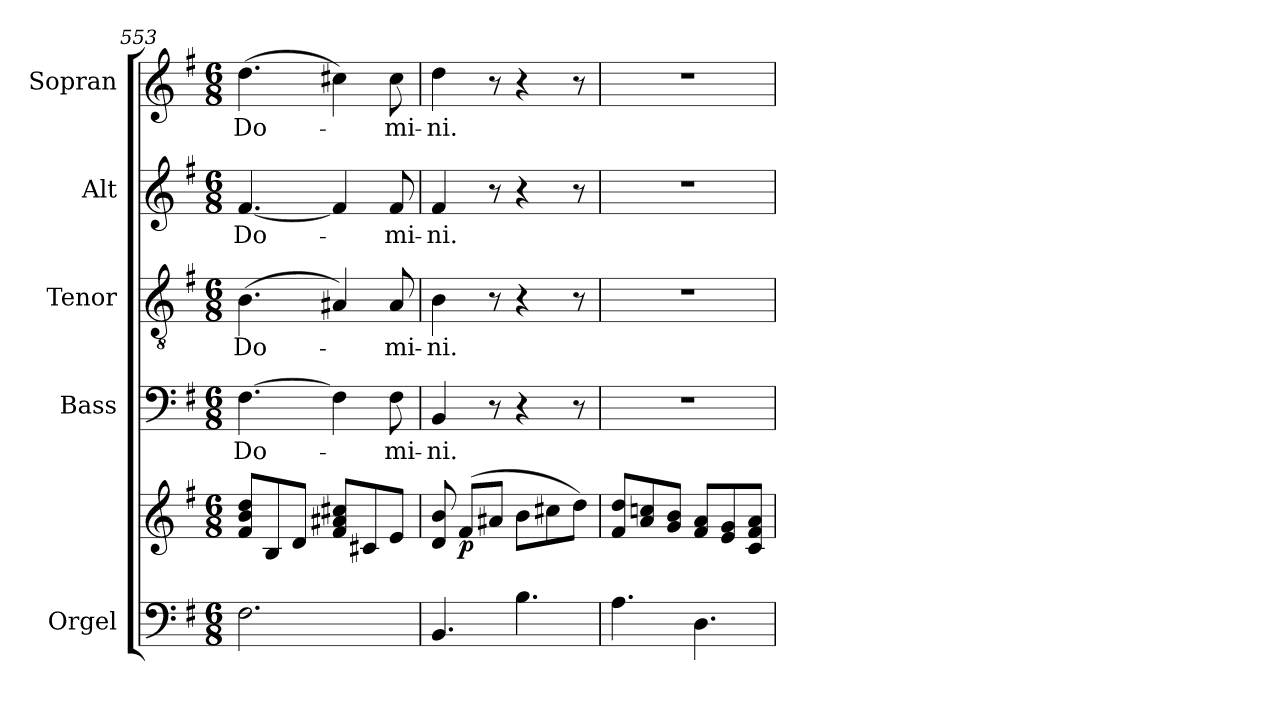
**kern	**kern	**dynam	**kern	**text	**kern	**text	**kern	**text	**kern	**text
*part5	*part5	*part5	*part4	*part4	*part3	*part3	*part2	*part2	*part1	*part1
*staff6	*staff5	*staff5/6	*staff4	*staff4	*staff3	*staff3	*staff2	*staff2	*staff1	*staff1
*I"Orgel	*	*	*I"Bass	*	*I"Tenor	*	*I"Alt	*	*I"Sopran	*
*I'Org.	*	*	*I'B.	*	*I'T.	*	*I'A.	*	*I'S.	*
!!LO:PB:g=z
*clefF4	*clefG2	*	*clefF4	*	*clefGv2	*	*clefG2	*	*clefG2	*
*k[f#]	*k[f#]	*	*k[f#]	*	*k[f#]	*	*k[f#]	*	*k[f#]	*
*G:	*G:	*	*G:	*	*G:	*	*G:	*	*G:	*
*M6/8	*M6/8	*	*M6/8	*	*M6/8	*	*M6/8	*	*M6/8	*
=553	=553	=553	=553	=553	=553	=553	=553	=553	=553	=553
!	!	!	!	!LO:LY:b	!	!LO:LY:b	!	!LO:LY:b	!	!LO:LY:b
2.F#\	8f#/ 8b/ 8dd/L	.	[4.F#\	Do-	(>4.B\	Do-	[4.f#/	Do-	(>4.dd\	Do-
.	8B/	.	.	.	.	.	.	.	.	.
.	8d/J	.	.	.	.	.	.	.	.	.
.	8f#/ 8a#X/ 8cc#X/L	.	4F#\]	.	4A#X/)	.	4f#/]	.	4cc#X\)	.
.	8c#X/	.	.	.	.	.	.	.	.	.
!	!	!	!	!LO:LY:b	!	!LO:LY:b	!	!LO:LY:b	!	!LO:LY:b
.	8e/J	.	8F#\	-mi-	8A#/	-mi-	8f#/	-mi-	8cc#\	-mi-
=554	=554	=554	=554	=554	=554	=554	=554	=554	=554	=554
!	!	!	!	!LO:LY:b	!	!LO:LY:b	!	!LO:LY:b	!	!LO:LY:b
4.BB/	8d/ 8b/	.	4BB/	-ni.	4B\	-ni.	4f#/	-ni.	4dd\	-ni.
!	!	!LO:DY:b	!	!	!	!	!	!	!	!
.	(>8f#/L	p	.	.	.	.	.	.	.	.
.	8a#X/J	.	8r	.	8r	.	8r	.	8r	.
4.B\	8b\L	.	4r	.	4r	.	4r	.	4r	.
.	8cc#X\	.	.	.	.	.	.	.	.	.
.	8dd\J)	.	8r	.	8r	.	8r	.	8r	.
=555	=555	=555	=555	=555	=555	=555	=555	=555	=555	=555
4.A\	8f#/ 8dd/L	.	2.r	.	2.r	.	2.r	.	2.r	.
.	8a/ 8ccn/	.	.	.	.	.	.	.	.	.
.	8g/ 8b/J	.	.	.	.	.	.	.	.	.
4.D\	8f#/ 8a/L	.	.	.	.	.	.	.	.	.
.	8e/ 8g/	.	.	.	.	.	.	.	.	.
.	8c/ 8f#/ 8a/J	.	.	.	.	.	.	.	.	.
=	=	=	=	=	=	=	=	=	=	=
*-	*-	*-	*-	*-	*-	*-	*-	*-	*-	*-
